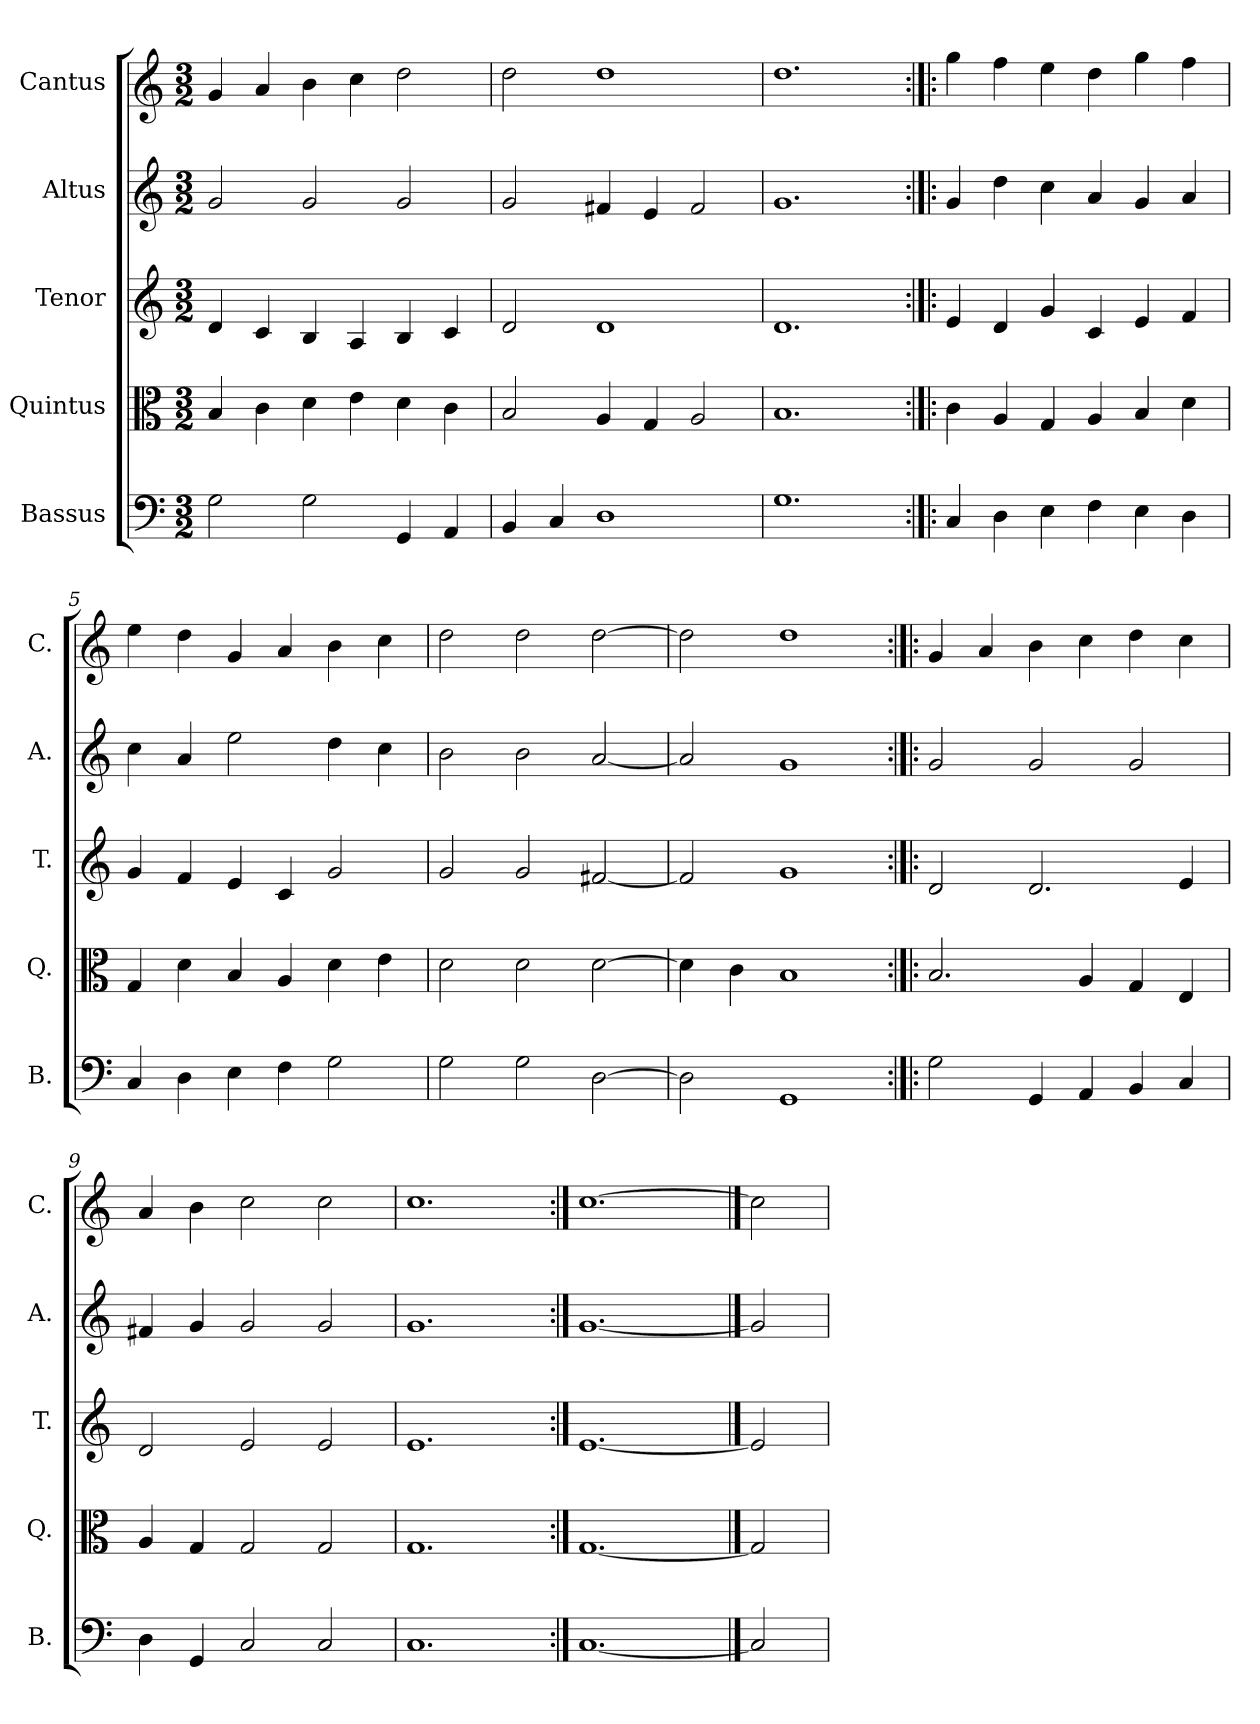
**kern	**kern	**kern	**kern	**kern
*part5	*part4	*part3	*part2	*part1
*staff5	*staff4	*staff3	*staff2	*staff1
*I"Bassus	*I"Quintus	*I"Tenor	*I"Altus	*I"Cantus
*I'B.	*I'Q.	*I'T.	*I'A.	*I'C.
*clefF4	*clefC3	*clefG2	*clefG2	*clefG2
*k[]	*k[]	*k[]	*k[]	*k[]
*C:	*C:	*C:	*C:	*C:
*M3/2	*M3/2	*M3/2	*M3/2	*M3/2
=1	=1	=1	=1	=1
2G\	4B/	4d/	2g/	4g/
.	4c\	4c/	.	4a/
2G\	4d\	4B/	2g/	4b\
.	4e\	4A/	.	4cc\
4GG/	4d\	4B/	2g/	2dd\
4AA/	4c\	4c/	.	.
=2	=2	=2	=2	=2
4BB/	2B/	2d/	2g/	2dd\
4C/	.	.	.	.
1D\	4A/	1d/	4f#X/	1dd\
.	4G/	.	4e/	.
.	2A/	.	2f#/	.
=3	=3	=3	=3	=3
1.G\	1.B/	1.d/	1.g/	1.dd\
=4:|!|:	=4:|!|:	=4:|!|:	=4:|!|:	=4:|!|:
4C/	4c\	4e/	4g/	4gg\
4D\	4A/	4d/	4dd\	4ff\
4E\	4G/	4g/	4cc\	4ee\
4F\	4A/	4c/	4a/	4dd\
4E\	4B/	4e/	4g/	4gg\
4D\	4d\	4f/	4a/	4ff\
=5	=5	=5	=5	=5
4C/	4G/	4g/	4cc\	4ee\
4D\	4d\	4f/	4a/	4dd\
4E\	4B/	4e/	2ee\	4g/
4F\	4A/	4c/	.	4a/
2G\	4d\	2g/	4dd\	4b\
.	4e\	.	4cc\	4cc\
!!LO:LB:g=z
=6	=6	=6	=6	=6
2G\	2d\	2g/	2b\	2dd\
2G\	2d\	2g/	2b\	2dd\
[2D\	[2d\	[2f#X/	[2a/	[2dd\
=7	=7	=7	=7	=7
2D\]	4d\]	2f#/]	2a/]	2dd\]
.	4c\	.	.	.
1GG/	1B/	1g/	1g/	1dd\
=8:|!|:	=8:|!|:	=8:|!|:	=8:|!|:	=8:|!|:
2G\	2.B/	2d/	2g/	4g/
.	.	.	.	4a/
4GG/	.	2.d/	2g/	4b\
4AA/	4A/	.	.	4cc\
4BB/	4G/	.	2g/	4dd\
4C/	4E/	4e/	.	4cc\
=9	=9	=9	=9	=9
4D\	4A/	2d/	4f#X/	4a/
4GG/	4G/	.	4g/	4b\
2C/	2G/	2e/	2g/	2cc\
2C/	2G/	2e/	2g/	2cc\
=10	=10	=10	=10	=10
1.C/	1.G/	1.e/	1.g/	1.cc\
=11:|!	=11:|!	=11:|!	=11:|!	=11:|!
[1.C/	[1.G/	[1.e/	[1.g/	[1.cc\
==12	==12	==12	==12	==12
2C/]	2G/]	2e/]	2g/]	2cc\]
=	=	=	=	=
*-	*-	*-	*-	*-
